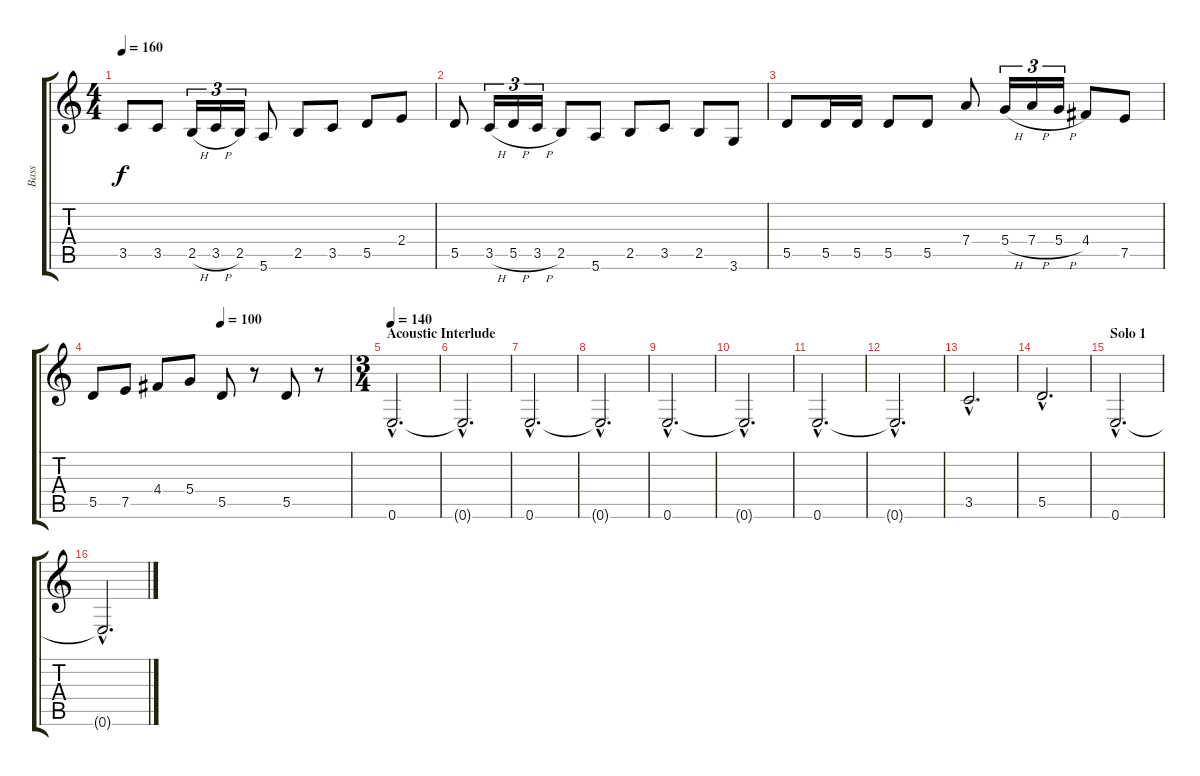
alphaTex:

\track ("Bass" "Bass") {instrument electricbassfinger}
\staff {score tabs}
\tuning (E4 B3 G3 D3 A2 E2) {hide}
\ts (4 4)
\tempo 160
\clef g2
\ks c
3.5{t}.8{dy f} 3.5.8 2.5{h}.16{tu (3 2)} 3.5{h}.16{tu (3 2)} 2.5.16{tu (3 2)} 5.6.8 2.5.8 3.5.8 5.5.8 2.4.8 |
5.5.8 3.5{h}.16{tu (3 2)} 5.5{h}.16{tu (3 2)} 3.5{h}.16{tu (3 2)} 2.5.8 5.6.8 2.5.8 3.5.8 2.5.8 3.6.8 |
5.5.8 5.5.16 5.5.16 5.5.8 5.5.8 7.4.8 5.4{h}.16{tu (3 2)} 7.4{h}.16{tu (3 2)} 5.4{h}.16{tu (3 2)} 4.4.8 7.5.8 |
\tempo (100 0.5)
5.5.8 7.5.8 4.4.8 5.4.8 5.5.8 r.8 5.5.8 r.8 |
\ts (3 4)
\section ("" "Acoustic Interlude")
\tempo 140
0.6{hac}.2{d} |
0.6{hac t}.2{d} |
0.6{hac}.2{d} |
0.6{hac t}.2{d} |
0.6{hac}.2{d} |
0.6{hac t}.2{d} |
0.6{hac}.2{d} |
0.6{hac t}.2{d} |
3.5{hac}.2{d} |
5.5{hac}.2{d} |
\section ("" "Solo 1")
0.6{hac}.2{d} |
0.6{hac t}.2{d}
